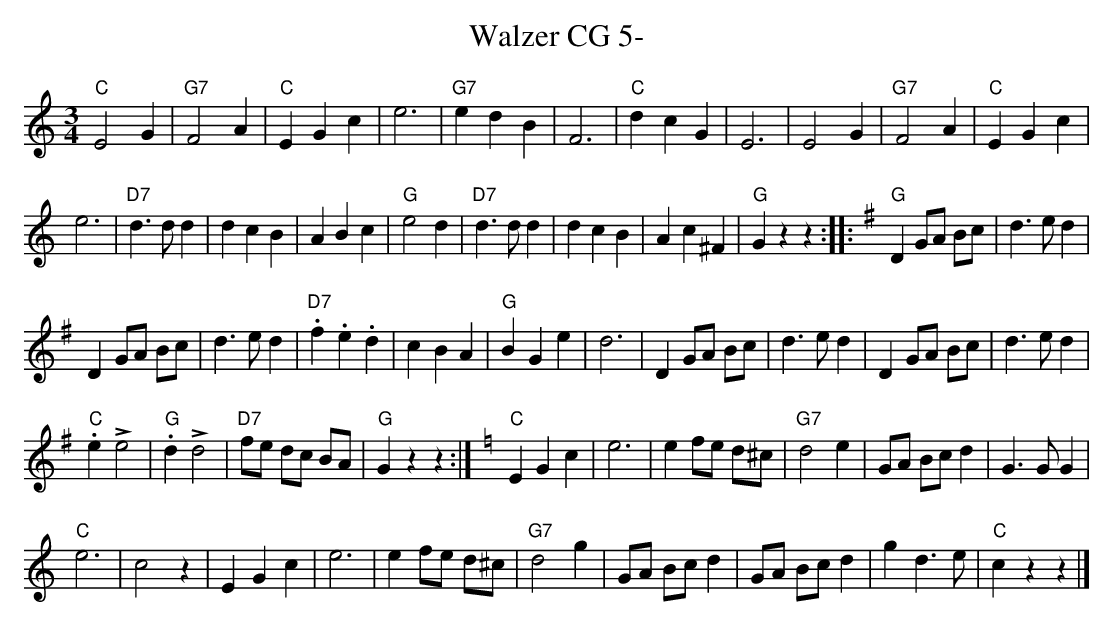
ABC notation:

X:1
T:Walzer CG 5-
M:3/4
L:1/4
K:Cmaj
"C"E2G | "G7"F2A | "C"EGc | e3 | "G7"edB | F3 | "C"dcG | E3 | E2G | "G7"F2A | "C"EGc |
e3 | "D7"d>dd | dcB | ABc | "G"e2d | "D7"d>dd | dcB | Ac^F | "G"Gzz :: [K:Gmaj] [L:1/8] "G"D2 GA Bc | d3ed2 |
D2 GA Bc | d3ed2 | "D7".f2.e2.d2 | c2B2A2 | "G"B2G2e2 | d6 | D2 GA Bc | d3ed2 | D2 GA Bc | d3ed2 |
"C".e2 !>!e4 | "G".d2 !>!d4 | "D7"fe dc BA | "G"G2z2z2 :| [K:Cmaj] "C"E2G2c2 | e6 | e2fe d^c | "G7"d4e2 | GA Bc d2 | G3GG2 |
"C"e6 | c4z2 | E2G2c2 | e6 | e2 fe d^c | "G7"d4g2 | GA Bc d2 | GA Bcd2 | g2 d3e | "C"c2z2z2 |]
